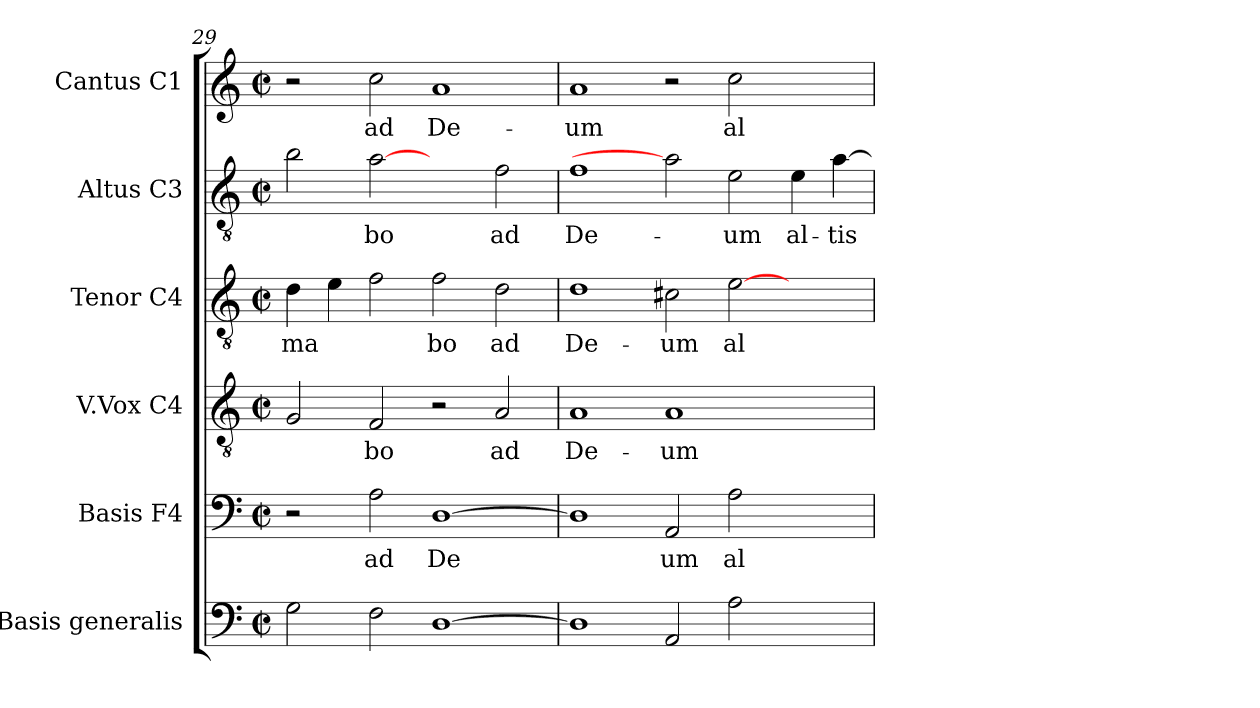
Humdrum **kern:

**kern	**kern	**text	**kern	**text	**kern	**text	**kern	**text	**kern	**text
*part6	*part5	*part5	*part4	*part4	*part3	*part3	*part2	*part2	*part1	*part1
*staff6	*staff5	*staff5	*staff4	*staff4	*staff3	*staff3	*staff2	*staff2	*staff1	*staff1
*I"Basis  generalis	*I"Basis  F4	*	*I"V.Vox  C4	*	*I"Tenor  C4	*	*I"Altus  C3	*	*I"Cantus  C1	*
*	*I'B	*	*	*	*I'T	*	*I'A	*	*I'C	*
*clefF4	*clefF4	*	*clefGv2	*	*clefGv2	*	*clefGv2	*	*clefG2	*
*k[]	*k[]	*	*k[]	*	*k[]	*	*k[]	*	*k[]	*
*C:	*C:	*	*C:	*	*C:	*	*C:	*	*C:	*
*M2/2	*M2/2	*	*M2/2	*	*M2/2	*	*M2/2	*	*M2/2	*
*met(c|)	*met(c|)	*	*met(c|)	*	*met(c|)	*	*met(c|)	*	*met(c|)	*
=29	=29	=29	=29	=29	=29	=29	=29	=29	=29	=29
!	!	!	!	!LO:LY:b:cj	!	!LO:LY:b:cj	!	!LO:LY:b:cj	!	!
2G\	2r	.	2G/	--	4d\	-ma-	2b\	--	2r	.
!	!	!	!	!	!	!LO:LY:b:cj	!	!	!	!
.	.	.	.	.	4e\	--	.	.	.	.
!	!	!LO:LY:b:cj	!	!LO:LY:b:cj	!	!LO:LY:b:cj	!	!LO:LY:b:cj	!	!LO:LY:b:cj
2F\	2A\	ad	2F/	-bo	2f\	--	[2a	-bo	2cc\	ad
!	!	!LO:LY:b:cj	!	!	!	!LO:LY:b:cj	!	!	!	!LO:LY:b:cj
[>1D	[>1D	De-	2r	.	2f\	-bo	2ryy	.	1a	De-
!	!	!	!	!LO:LY:b:cj	!	!LO:LY:b:cj	!	!LO:LY:b:cj	!	!
.	.	.	2A/	ad	2d\	ad	2f\	ad	.	.
!!LO:PB:g=z
=30	=30	=30	=30	=30	=30	=30	=30	=30	=30	=30
!	!	!LO:LY:b:cj	!	!LO:LY:b:cj	!	!LO:LY:b:cj	!	!LO:LY:b:cj	!	!LO:LY:b:cj
1D]	1D]	--	1A	De-	1d	De-	1f	De-	1a	-um
!	!	!LO:LY:b:cj	!	!LO:LY:b:cj	!	!LO:LY:b:cj	!	!	!	!
2AA/	2AA/	-um	1A	-um	2c#X\	-um	2a]	.	2r	.
!	!	!LO:LY:b:cj	!	!	!	!LO:LY:b:cj	!	!LO:LY:b:cj	!	!LO:LY:b:cj
2A\	2A\	al-	.	.	[>2e\	al-	2e\	-um	2cc\	al-
!	!	!	!	!	!	!	!	!LO:LY:b:cj	!	!
2ryy	2ryy	.	2ryy	.	2ryy	.	4e\	al-	2ryy	.
!	!	!	!	!	!	!	!	!LO:LY:b:cj	!	!
.	.	.	.	.	.	.	[>4a\	-tis-	.	.
=	=	=	=	=	=	=	=	=	=	=
*-	*-	*-	*-	*-	*-	*-	*-	*-	*-	*-
